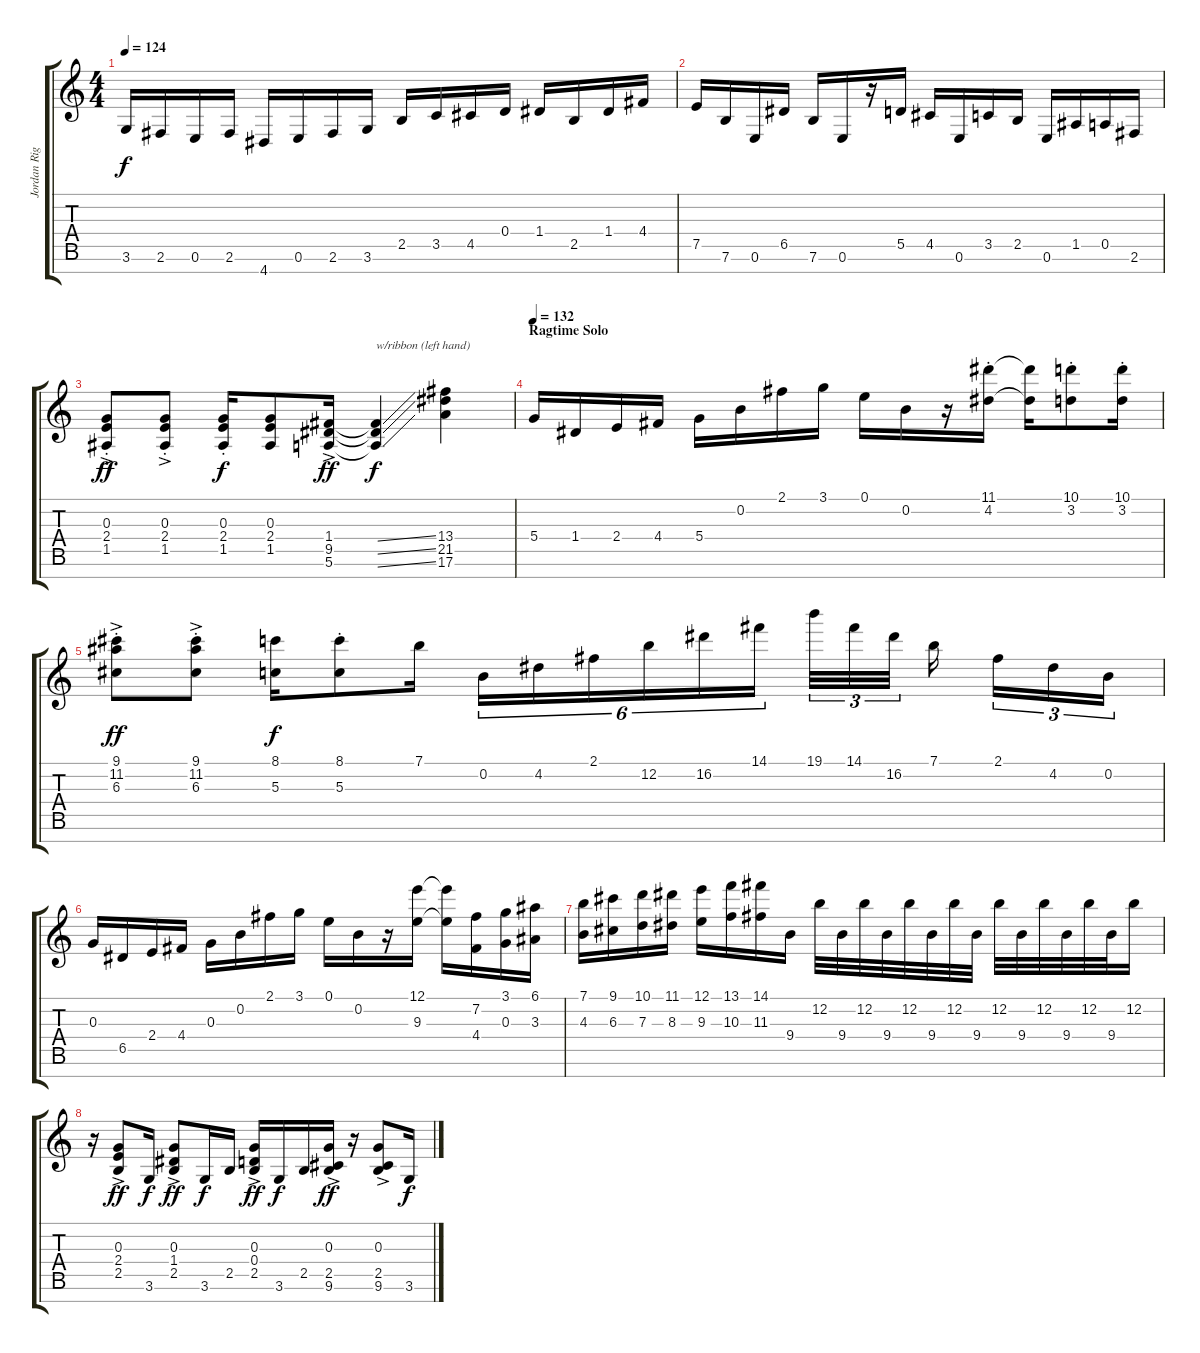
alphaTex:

\track ("Jordan Right Hand" "Jordan Rig") {instrument fx1rain}
\staff {score tabs}
\tuning (E5 B4 G4 D4 A3 E3 B2) {hide}
\ts (4 4)
\tempo 124
\clef g2
\ks c
3.6.16{dy f} 2.6.16 0.6.16 2.6.16 4.7.16 0.6.16 2.6.16 3.6.16 2.5.16 3.5.16 4.5.16 0.4.16 1.4.16 2.5.16 1.4.16 4.4.16 |
7.5.16 7.6.16 0.6.16 6.5.16 7.6.16 0.6.16 r.16 5.5.16 4.5.16 0.6.16 3.5.16 2.5.16 0.6.16 1.5.16 0.5.16 2.6.16 |
(0.3{ac st} 2.4{ac st} 1.5{ac st}).8{dy ff} (0.3{ac st} 2.4{ac st} 1.5{ac st}).8 (0.3{st} 2.4{st} 1.5{st}).16{dy f} (0.3 2.4 1.5).8 (1.4{ac} 9.5{ac} 5.6{ac}).16{dy ff} (1.4{ss t} 9.5{ss t} 5.6{ss t}).4{txt "w/ribbon (left hand)" dy f} (13.4 21.5 17.6).4 |
\section ("" "Ragtime Solo")
\tempo 132
5.4.16 1.4.16 2.4.16 4.4.16 5.4.16 0.2.16 2.1.16 3.1.16 0.1.16 0.2.16 r.16 (11.1{st} 4.2{st}).16 (11.1{t} 4.2{t}).16 (10.1{st} 3.2{st}).8 (10.1{st} 3.2{st}).16 |
(9.1{ac st} 11.2{ac st} 6.3{ac st}).8{dy ff} (9.1{ac st} 11.2{ac st} 6.3{ac st}).8 (8.1 5.3).16{dy f} (8.1{st} 5.3{st}).8 7.1.16 0.2.16{tu (6 4)} 4.2.16{tu (6 4)} 2.1.16{tu (6 4)} 12.2.16{tu (6 4)} 16.2.16{tu (6 4)} 14.1.16{tu (6 4)} 19.1.32{tu (3 2)} 14.1.32{tu (3 2)} 16.2.32{tu (3 2)} 7.1.16 2.1.16{tu (3 2)} 4.2.16{tu (3 2)} 0.2.16{tu (3 2)} |
0.3.16 6.5.16 2.4.16 4.4.16 0.3.16 0.2.16 2.1.16 3.1.16 0.1.16 0.2.16 r.16 (12.1 9.3).16 (12.1{t} 9.3{t}).16 (7.2 4.4).16 (3.1 0.3).16 (6.1 3.3).16 |
(7.1 4.3).16 (9.1 6.3).16 (10.1 7.3).16 (11.1 8.3).16 (12.1 9.3).16 (13.1 10.3).16 (14.1 11.3).16 9.4.16 12.2.32 9.4.32 12.2.32 9.4.32 12.2.32 9.4.32 12.2.32 9.4.32 12.2.32 9.4.32 12.2.32 9.4.32 12.2.32 9.4.32 12.2.16 |
r.16 (0.3{ac} 2.4{ac} 2.5{ac}).8{dy ff} 3.6.16{dy f} (0.3{ac} 1.4{ac} 2.5{ac}).8{dy ff} 3.6.16{dy f} 2.5.16 (0.3{ac} 0.4{ac} 2.5{ac}).16{dy ff} 3.6.16{dy f} 2.5.16 (0.3{ac} 2.5{ac} 9.6{ac}).16{dy ff} r.16 (0.3{ac} 2.5{ac} 9.6{ac}).8 3.6.16{dy f}
